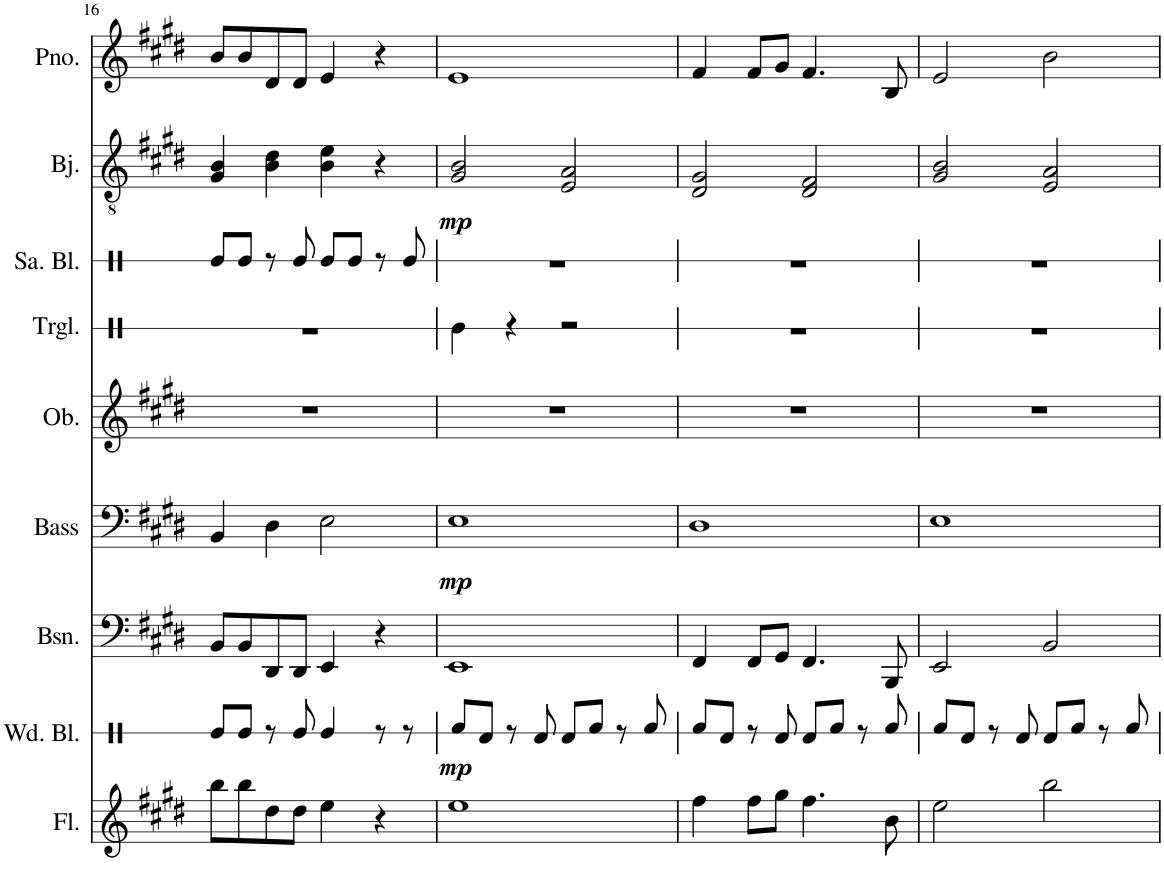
**kern	**kern	**dynam	**kern	**kern	**dynam	**kern	**kern	**kern	**kern	**dynam	**kern
*part9	*part8	*part8	*part7	*part6	*part6	*part5	*part4	*part3	*part2	*part2	*part1
*staff9	*staff8	*staff8	*staff7	*staff6	*staff6	*staff5	*staff4	*staff3	*staff2	*staff2	*staff1
*I"Flute	*I"Wood Blocks	*	*I"Bassoon	*I"Acoustic Bass	*	*I"Oboe	*I"Triangle	*I"Sandpaper Blocks	*I"Banjo	*	*I"Piano
*I'Fl.	*I'Wd. Bl.	*	*I'Bsn.	*I'Bass	*	*I'Ob.	*I'Trgl.	*I'Sa. Bl.	*I'Bj.	*	*I'Pno.
!!LO:PB:g=z
*clefG2	*clefX	*	*clefF4	*clefF4	*	*clefG2	*clefX	*clefX	*clefGv2	*	*clefG2
*	*	*	*	*Trd7c12	*	*	*	*	*Trd7c12	*	*
*k[f#c#g#d#]	*k[]	*	*k[f#c#g#d#]	*k[f#c#g#d#]	*	*k[f#c#g#d#]	*k[]	*k[]	*k[f#c#g#d#]	*	*k[f#c#g#d#]
*M4/4	*M4/4	*	*M4/4	*M4/4	*	*M4/4	*M4/4	*M4/4	*M4/4	*	*M4/4
=16	=16	=16	=16	=16	=16	=16	=16	=16	=16	=16	=16
8bb\L	8Re/L	.	8BB/L	4BB/	.	1r	1r	8Re/L	4G#/ 4B/	.	8b/L
8bb\	8Re/J	.	8BB/	.	.	.	.	8Re/J	.	.	8b/
8dd#\	8r	.	8DD#/	4D#\	.	.	.	8r	4B\ 4d#\	.	8d#/
8dd#\J	8Re/	.	8DD#/J	.	.	.	.	8Re/	.	.	8d#/J
4ee\	4Re/	.	4EE/	2E\	.	.	.	8Re/L	4B\ 4e\	.	4e/
.	.	.	.	.	.	.	.	8Re/J	.	.	.
4r	8r	.	4r	.	.	.	.	8r	4r	.	4r
.	8r	.	.	.	.	.	.	8Re/	.	.	.
=17	=17	=17	=17	=17	=17	=17	=17	=17	=17	=17	=17
!	!	!LO:DY:b	!	!	!LO:DY:b	!	!	!	!	!LO:DY:b	!
1ee	8Rf/L	mp	1EE	1E	mp	1r	4Re\	1r	2G#/ 2B/	mp	1e
.	8Rd/J	.	.	.	.	.	.	.	.	.	.
.	8r	.	.	.	.	.	4r	.	.	.	.
.	8Rd/	.	.	.	.	.	.	.	.	.	.
.	8Rd/L	.	.	.	.	.	2r	.	2E/ 2A/	.	.
.	8Rf/J	.	.	.	.	.	.	.	.	.	.
.	8r	.	.	.	.	.	.	.	.	.	.
.	8Rf/	.	.	.	.	.	.	.	.	.	.
=18	=18	=18	=18	=18	=18	=18	=18	=18	=18	=18	=18
4ff#\	8Rf/L	.	4FF#/	1D#	.	1r	1r	1r	2D#/ 2G#/	.	4f#/
.	8Rd/J	.	.	.	.	.	.	.	.	.	.
8ff#\L	8r	.	8FF#/L	.	.	.	.	.	.	.	8f#/L
8gg#\J	8Rd/	.	8GG#/J	.	.	.	.	.	.	.	8g#/J
4.ff#\	8Rd/L	.	4.FF#/	.	.	.	.	.	2D#/ 2F#/	.	4.f#/
.	8Rf/J	.	.	.	.	.	.	.	.	.	.
.	8r	.	.	.	.	.	.	.	.	.	.
8b\	8Rf/	.	8BBB/	.	.	.	.	.	.	.	8B/
=19	=19	=19	=19	=19	=19	=19	=19	=19	=19	=19	=19
2ee\	8Rf/L	.	2EE/	1E	.	1r	1r	1r	2G#/ 2B/	.	2e/
.	8Rd/J	.	.	.	.	.	.	.	.	.	.
.	8r	.	.	.	.	.	.	.	.	.	.
.	8Rd/	.	.	.	.	.	.	.	.	.	.
2bb\	8Rd/L	.	2BB/	.	.	.	.	.	2E/ 2A/	.	2b\
.	8Rf/J	.	.	.	.	.	.	.	.	.	.
.	8r	.	.	.	.	.	.	.	.	.	.
.	8Rf/	.	.	.	.	.	.	.	.	.	.
=	=	=	=	=	=	=	=	=	=	=	=
*-	*-	*-	*-	*-	*-	*-	*-	*-	*-	*-	*-
